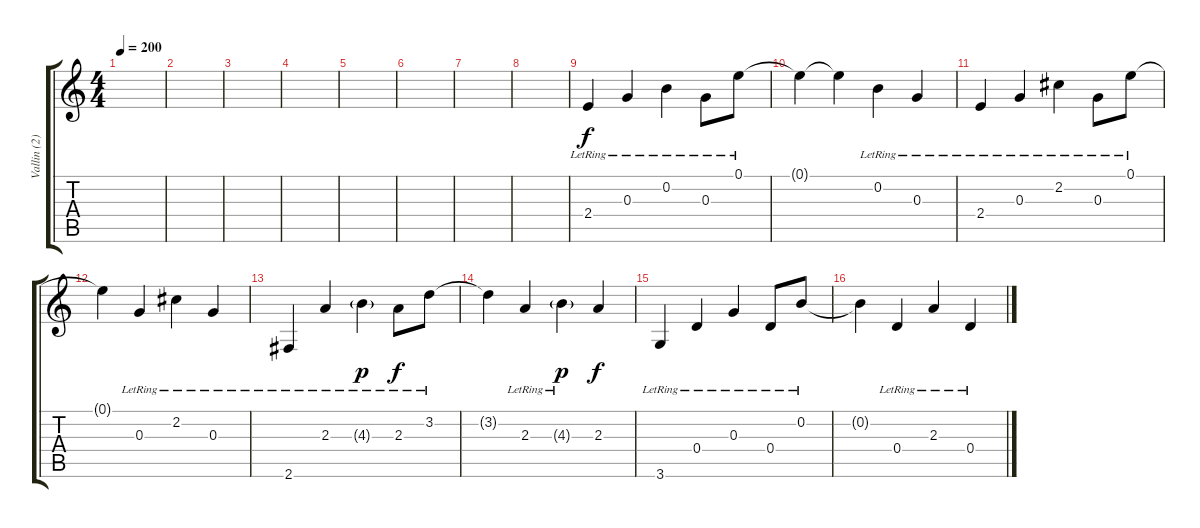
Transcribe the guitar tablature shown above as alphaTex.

\track ("Vallin (2)" "Vallin (2)") {instrument acousticguitarsteel}
\staff {score tabs}
\tuning (E4 B3 G3 D3 A2 E2) {hide}
\ts (4 4)
\tempo 200
\clef g2
\ks c
|
|
|
|
|
|
|
|
2.4{lr}.4 0.3{lr}.4 0.2{lr}.4 0.3{lr}.8 0.1{lr}.8 |
0.1{t}.4 0.1{t}.4 0.2{lr}.4 0.3{lr}.4 |
2.4{lr}.4 0.3{lr}.4 2.2{lr}.4 0.3{lr}.8 0.1{lr}.8 |
0.1{t}.4 0.3{lr}.4 2.2{lr}.4 0.3{lr}.4 |
2.6{lr}.4 2.3{lr}.4 4.3{g lr}.4{dy p} 2.3{lr}.8{dy f} 3.2{lr}.8 |
3.2{t}.4 2.3{lr}.4 4.3{g lr}.4{dy p} 2.3.4{dy f} |
3.6{lr}.4 0.4{lr}.4 0.3{lr}.4 0.4{lr}.8 0.2{lr}.8 |
0.2{t}.4 0.4{lr}.4 2.3{lr}.4 0.4{lr}.4
